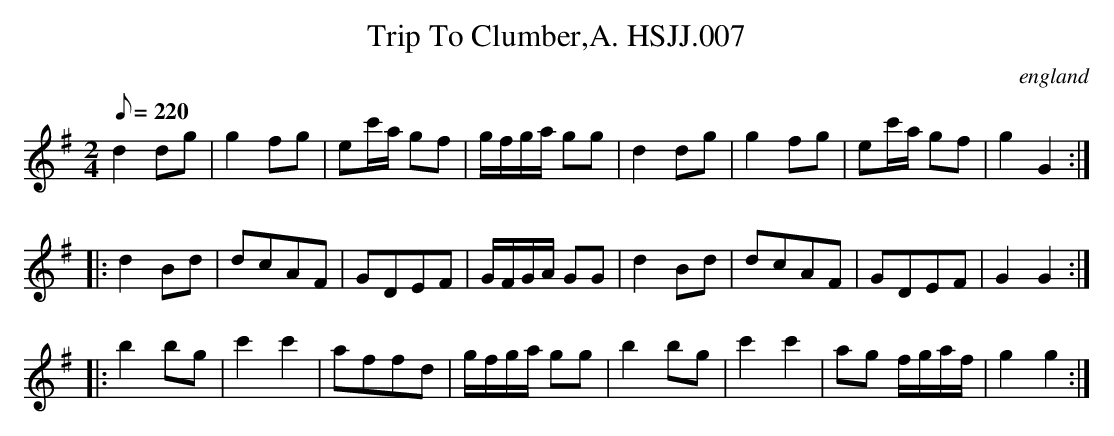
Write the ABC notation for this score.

X:1
T:Trip To Clumber,A. HSJJ.007
O:england
M:2/4
L:1/8
Q:220
K:G
d2dg|g2fg|ec'/a/ gf|g/f/g/a/ gg|d2dg|g2fg|ec'/a/ gf|g2G2:|
|:d2Bd|dcAF|GDEF|G/F/G/A/ GG|d2Bd|dcAF|GDEF|G2G2:|
|:b2bg|c'2c'2|affd|g/f/g/a/ gg|b2bg|c'2c'2|ag f/g/a/f/|g2g2:|]
